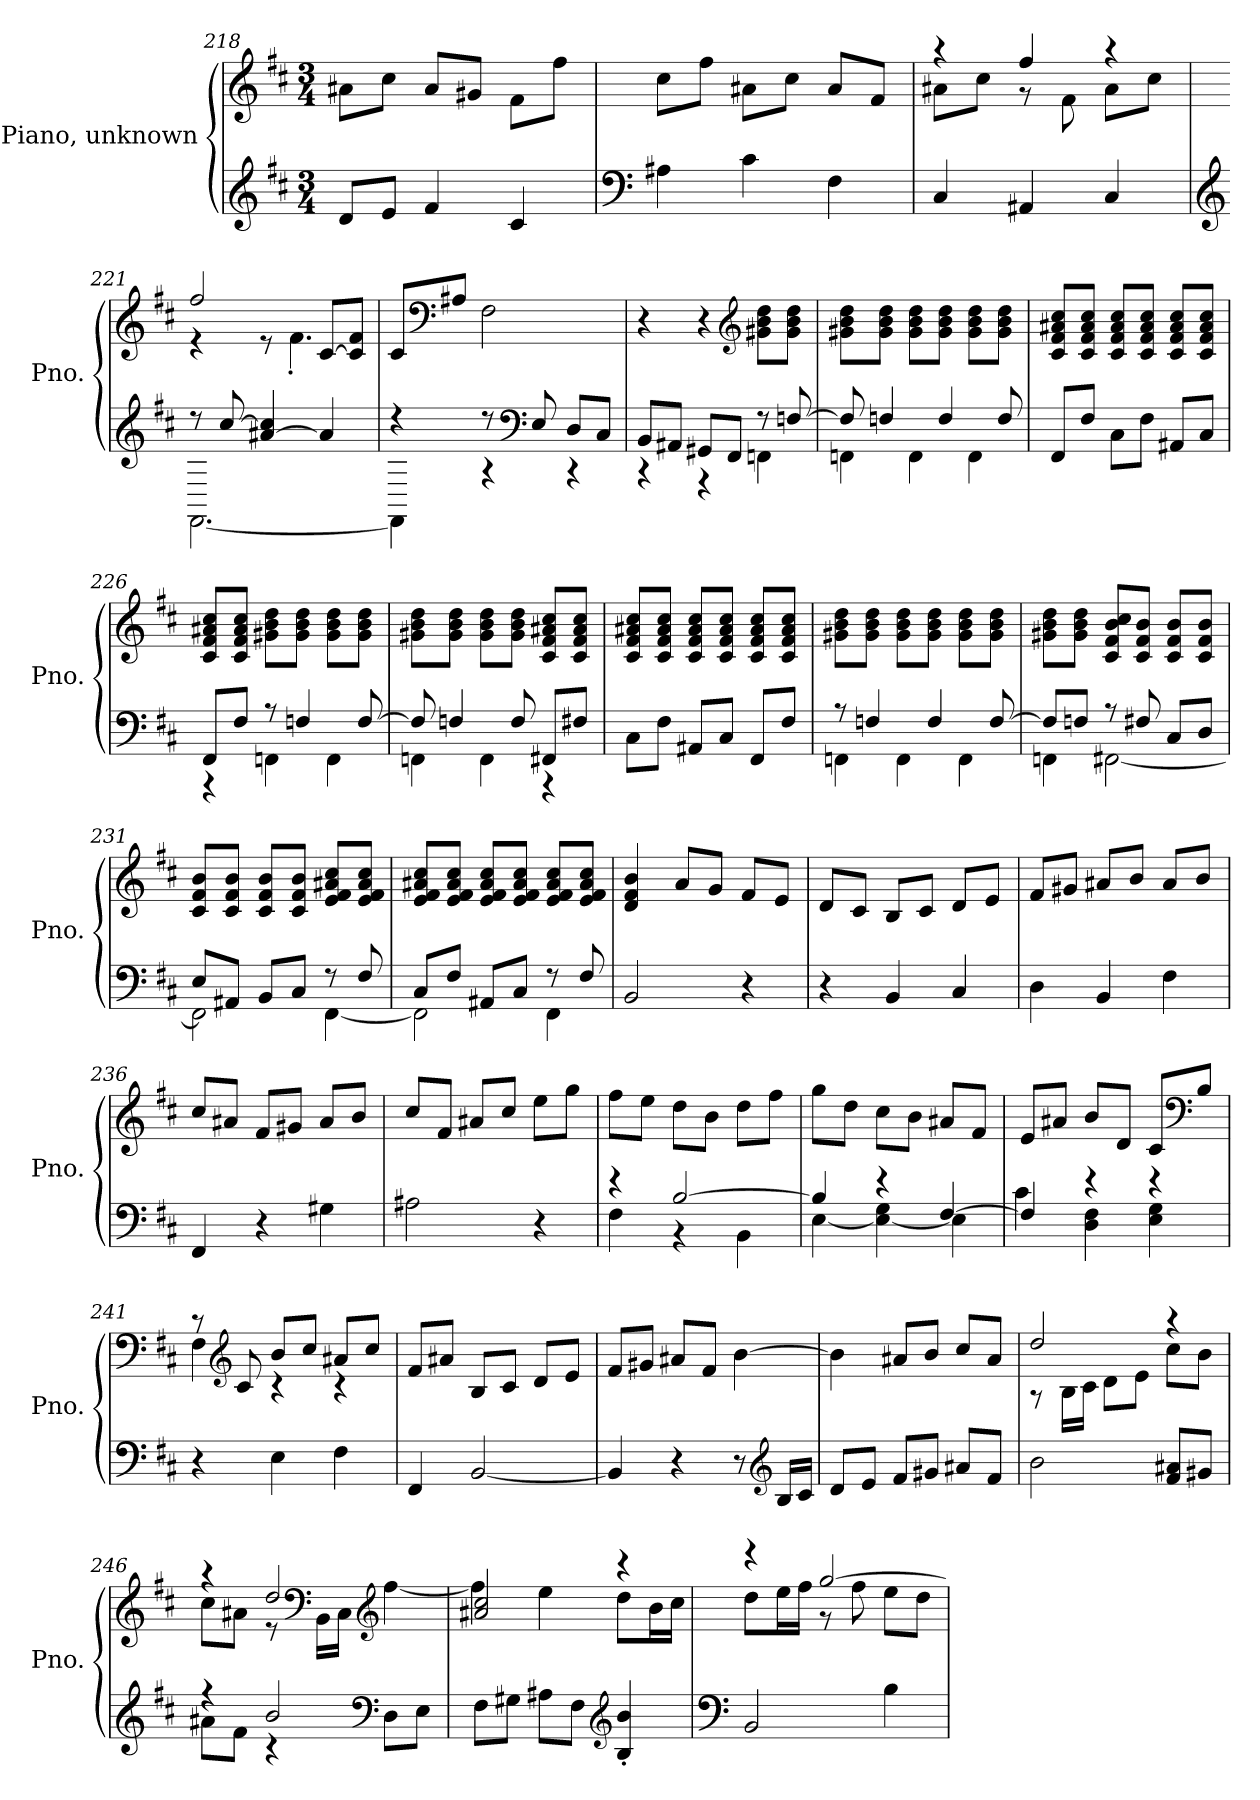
**kern	**kern
*part1	*part1
*staff2	*staff1
*I"Piano, unknown	*
*I'Pno.	*
*clefG2	*clefG2
*k[f#c#]	*k[f#c#]
*M3/4	*M3/4
=218	=218
8d/L	8a#X\L
8e/J	8cc#\J
4f#/	8a#/L
.	8g#X/J
4c#/	8f#\L
.	8ff#\J
=219	=219
*clefF4	*
4A#X\	8cc#\L
.	8ff#\J
4c#\	8a#X\L
.	8cc#\J
4F#\	8a#/L
.	8f#/J
!!LO:LB:g=z
=220	=220
*	*^
4C#/	4r	8a#X\L
.	.	8cc#\J
4AA#X/	4ff#/	8r
.	.	8f#\
4C#/	4r	8a#\L
.	.	8cc#\J
=221	=221	=221
*clefG2	*	*
*^	*	*
8r	[2.FF#\	2ff#/	4r
[8cc#/	.	.	.
[4a#X/ 4cc#/]	.	.	8r
.	.	.	4.f#'\
4a#/]	.	[8c#/L	.
.	.	8c#/] 8f#/J	.
*	*	*v	*v
=222	=222	=222
4r	4FF#\]	8c#/L
*	*	*clefF4
.	.	8A#X/J
8r	4r	2F#\
*clefF4	*	*
8E/	.	.
8D/L	4r	.
8C#/J	.	.
=223	=223	=223
8BB/L	4r	4r
8AA#X/J	.	.
8GG#X/L	4r	4r
8FF#/J	.	.
*	*	*clefG2
8r	4FFn\	8g#X\ 8b\ 8dd\L
[8Fn/	.	8g#\ 8b\ 8dd\J
!!LO:LB:g=z
=224	=224	=224
8F/]	4FFn\	8g#X\ 8b\ 8dd\L
4Fn/	.	8g#\ 8b\ 8dd\J
.	4FF\	8g#\ 8b\ 8dd\L
4F/	.	8g#\ 8b\ 8dd\J
.	4FF\	8g#\ 8b\ 8dd\L
8F/	.	8g#\ 8b\ 8dd\J
*v	*v	*
=225	=225
8FF#/L	8c#/ 8f#/ 8a#X/ 8cc#/L
8F#/J	8c#/ 8f#/ 8a#/ 8cc#/J
8C#\L	8c#/ 8f#/ 8a#/ 8cc#/L
8F#\J	8c#/ 8f#/ 8a#/ 8cc#/J
8AA#X/L	8c#/ 8f#/ 8a#/ 8cc#/L
8C#/J	8c#/ 8f#/ 8a#/ 8cc#/J
=226	=226
*^	*
8FF#/L	4r	8c#/ 8f#/ 8a#X/ 8cc#/L
8F#/J	.	8c#/ 8f#/ 8a#/ 8cc#/J
8r	4FFn\	8g#X\ 8b\ 8dd\L
4Fn/	.	8g#\ 8b\ 8dd\J
.	4FF\	8g#\ 8b\ 8dd\L
[8F/	.	8g#\ 8b\ 8dd\J
=227	=227	=227
8F/]	4FFn\	8g#X\ 8b\ 8dd\L
4Fn/	.	8g#\ 8b\ 8dd\J
.	4FF\	8g#\ 8b\ 8dd\L
8F/	.	8g#\ 8b\ 8dd\J
8FF#X/L	4r	8c#/ 8f#/ 8a#X/ 8cc#/L
8F#X/J	.	8c#/ 8f#/ 8a#/ 8cc#/J
*v	*v	*
!!LO:LB:g=z
=228	=228
8C#\L	8c#/ 8f#/ 8a#X/ 8cc#/L
8F#\J	8c#/ 8f#/ 8a#/ 8cc#/J
8AA#X/L	8c#/ 8f#/ 8a#/ 8cc#/L
8C#/J	8c#/ 8f#/ 8a#/ 8cc#/J
8FF#/L	8c#/ 8f#/ 8a#/ 8cc#/L
8F#/J	8c#/ 8f#/ 8a#/ 8cc#/J
=229	=229
*^	*
8r	4FFn\	8g#X\ 8b\ 8dd\L
4Fn/	.	8g#\ 8b\ 8dd\J
.	4FF\	8g#\ 8b\ 8dd\L
4F/	.	8g#\ 8b\ 8dd\J
.	4FF\	8g#\ 8b\ 8dd\L
[8F/	.	8g#\ 8b\ 8dd\J
=230	=230	=230
8F/L]	4FFn\	8g#X\ 8b\ 8dd\L
8Fn/J	.	8g#\ 8b\ 8dd\J
8r	[2FF#X\	8c#/ 8f#/ 8b/ 8cc#/L
8F#X/	.	8c#/ 8f#/ 8b/J
8C#/L	.	8c#/ 8f#/ 8b/L
8D/J	.	8c#/ 8f#/ 8b/J
=231	=231	=231
8E/L	2FF#\]	8c#/ 8f#/ 8b/L
8AA#X/J	.	8c#/ 8f#/ 8b/J
8BB/L	.	8c#/ 8f#/ 8b/L
8C#/J	.	8c#/ 8f#/ 8b/J
8r	[4FF#\	8e/ 8f#/ 8a#X/ 8cc#/L
8F#/	.	8e/ 8f#/ 8a#/ 8cc#/J
!!LO:PB:g=z
=232	=232	=232
8C#/L	2FF#\]	8e/ 8f#/ 8a#X/ 8cc#/L
8F#/J	.	8e/ 8f#/ 8a#/ 8cc#/J
8AA#X/L	.	8e/ 8f#/ 8a#/ 8cc#/L
8C#/J	.	8e/ 8f#/ 8a#/ 8cc#/J
8r	4FF#\	8e/ 8f#/ 8a#/ 8cc#/L
8F#/	.	8e/ 8f#/ 8a#/ 8cc#/J
*v	*v	*
=233	=233
2BB/	4d/ 4f#/ 4b/
.	8a/L
.	8g/J
4r	8f#/L
.	8e/J
=234	=234
4r	8d/L
.	8c#/J
4BB/	8B/L
.	8c#/J
4C#/	8d/L
.	8e/J
=235	=235
4D\	8f#/L
.	8g#X/J
4BB/	8a#X/L
.	8b/J
4F#\	8a#/L
.	8b/J
=236	=236
4FF#/	8cc#/L
.	8a#X/J
4r	8f#/L
.	8g#X/J
4G#X\	8a#/L
.	8b/J
!!LO:LB:g=z
=237	=237
2A#X\	8cc#/L
.	8f#/J
.	8a#X/L
.	8cc#/J
4r	8ee\L
.	8gg\J
=238	=238
*^	*
4r	4F#\	8ff#\L
.	.	8ee\J
[2B/	4r	8dd\L
.	.	8b\J
.	4BB\	8dd\L
.	.	8ff#\J
=239	=239	=239
4B/]	[4E\	8gg\L
.	.	8dd\J
4r	4E\_ 4G\	8cc#\L
.	.	8b\J
[4F#/	4E\]	8a#X/L
.	.	8f#/J
=240	=240	=240
4F#/]	4c#\	8e/L
.	.	8a#X/J
4r	4D\ 4F#\	8b/L
.	.	8d/J
4r	4E\ 4G\	8c#/L
*	*	*clefF4
.	.	8B/J
*v	*v	*
=241	=241
*	*^
4r	8r	4F#\
*	*clefG2	*
.	8c#/	.
4E\	8b/L	4r
.	8cc#/J	.
4F#\	8a#X/L	4r
.	8cc#/J	.
*	*v	*v
!!LO:LB:g=z
=242	=242
4FF#/	8f#/L
.	8a#X/J
[2BB/	8B/L
.	8c#/J
.	8d/L
.	8e/J
=243	=243
4BB/]	8f#/L
.	8g#X/J
4r	8a#X/L
.	8f#/J
8r	[4b\
*clefG2	*
16B/LL	.
16c#/JJ	.
=244	=244
8d/L	4b\]
8e/J	.
8f#/L	8a#X/L
8g#X/J	8b/J
8a#X/L	8cc#/L
8f#/J	8a#/J
=245	=245
*	*^
2b\	2dd/	8r
.	.	16B\LL
.	.	16c#\JJ
.	.	8d\L
.	.	8e\J
8f#/ 8a#X/L	4r	8cc#\L
8g#X/J	.	8b\J
!!LO:LB:g=z	!!
=246	=246	=246
*^	*	*
4r	8a#X\L	4r	8cc#\L
.	8f#\J	.	8a#X\J
2b/	4r	2dd/	8r
*	*	*clefF4	*
.	.	.	16BB\LL
.	.	.	16C#\JJ
*clefF4	*	*clefG2	*
.	8D\L	.	[4ff#\
.	8E\J	.	.
*v	*v	*	*
=247	=247	=247
8F#\L	2a#X/ 2cc#/	4ff#\]
8G#X\J	.	.
8A#X\L	.	4ee\
8F#\J	.	.
*clefG2	*	*
4B/' 4b/'	4r	8dd\L
.	.	16b\L
.	.	16cc#\JJ
=248	=248	=248
*clefF4	*	*
2BB/	4r	8dd\L
.	.	16ee\L
.	.	16ff#\JJ
.	[2gg/	8r
.	.	8ff#\
4B\	.	8ee\L
.	.	8dd\J
*	*v	*v
=	=
*-	*-
